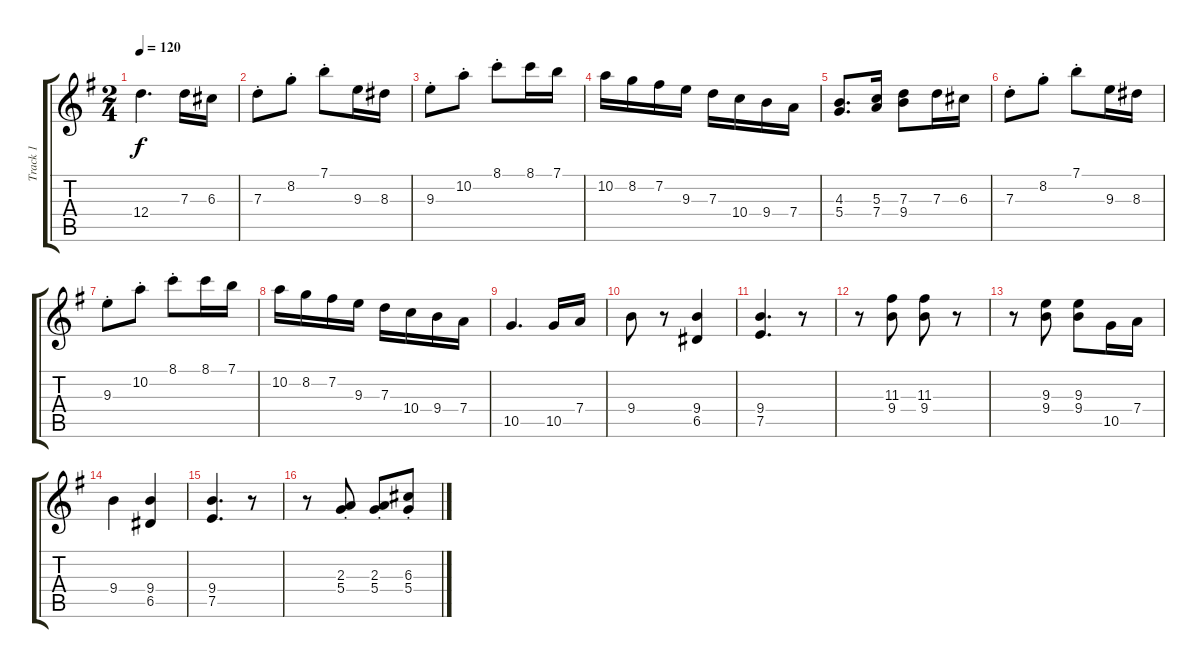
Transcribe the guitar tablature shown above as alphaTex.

\track ("Track 1" "Track 1") {instrument overdrivenguitar}
\staff {score tabs}
\tuning (E4 B3 G3 D3 A2 E2) {hide}
\ts (2 4)
\tempo 120
\clef g2
\ks g
12.4.4{d dy f} 7.3.16 6.3.16 |
7.3{st}.8 8.2{st}.8 7.1{st}.8 9.3.16 8.3.16 |
9.3{st}.8 10.2{st}.8 8.1{st}.8 8.1.16 7.1.16 |
10.2.16 8.2.16 7.2.16 9.3.16 7.3.16 10.4.16 9.4.16 7.4.16 |
(4.3 5.4).8{d} (5.3 7.4).16 (7.3 9.4).8 7.3.16 6.3.16 |
7.3{st}.8 8.2{st}.8 7.1{st}.8 9.3.16 8.3.16 |
9.3{st}.8 10.2{st}.8 8.1{st}.8 8.1.16 7.1.16 |
10.2.16 8.2.16 7.2.16 9.3.16 7.3.16 10.4.16 9.4.16 7.4.16 |
10.5.4{d} 10.5.16 7.4.16 |
9.4.8 r.8 (9.4 6.5).4 |
(9.4 7.5).4{d} r.8 |
r.8 (11.3 9.4).8 (11.3 9.4).8 r.8 |
r.8 (9.3 9.4).8 (9.3 9.4).8 10.5.16 7.4.16 |
9.4.4 (9.4 6.5).4 |
(9.4 7.5).4{d} r.8 |
r.8 (2.3{st} 5.4{st}).8 (2.3{st} 5.4{st}).8 (6.3{st} 5.4{st}).8
